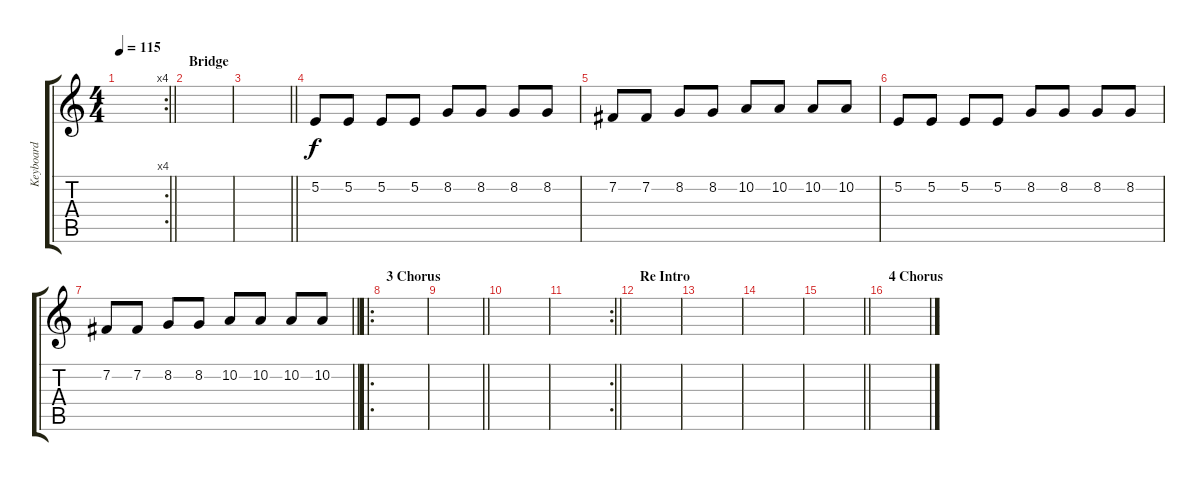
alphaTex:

\track ("Keyboard" "Keyboard") {instrument acousticgrandpiano}
\staff {score tabs}
\tuning (E4 B3 G3 D3 A2 E2) {hide}
\rc 4
\ts (4 4)
\tempo 115
\clef g2
\barLineRight lightlight
\ks c
|
\section ("" "Bridge")
|
\barLineRight lightlight
|
5.2.8 5.2.8 5.2.8 5.2.8 8.2.8 8.2.8 8.2.8 8.2.8 |
7.2.8 7.2.8 8.2.8 8.2.8 10.2.8 10.2.8 10.2.8 10.2.8 |
5.2.8 5.2.8 5.2.8 5.2.8 8.2.8 8.2.8 8.2.8 8.2.8 |
\barLineRight lightlight
7.2.8 7.2.8 8.2.8 8.2.8 10.2.8 10.2.8 10.2.8 10.2.8 |
\ro
\section ("" "3 Chorus")
|
\barLineRight lightlight
|
|
\rc 2
\barLineRight lightlight
|
\section ("" "Re Intro")
|
|
|
\barLineRight lightlight
|
\section ("" "4 Chorus")
